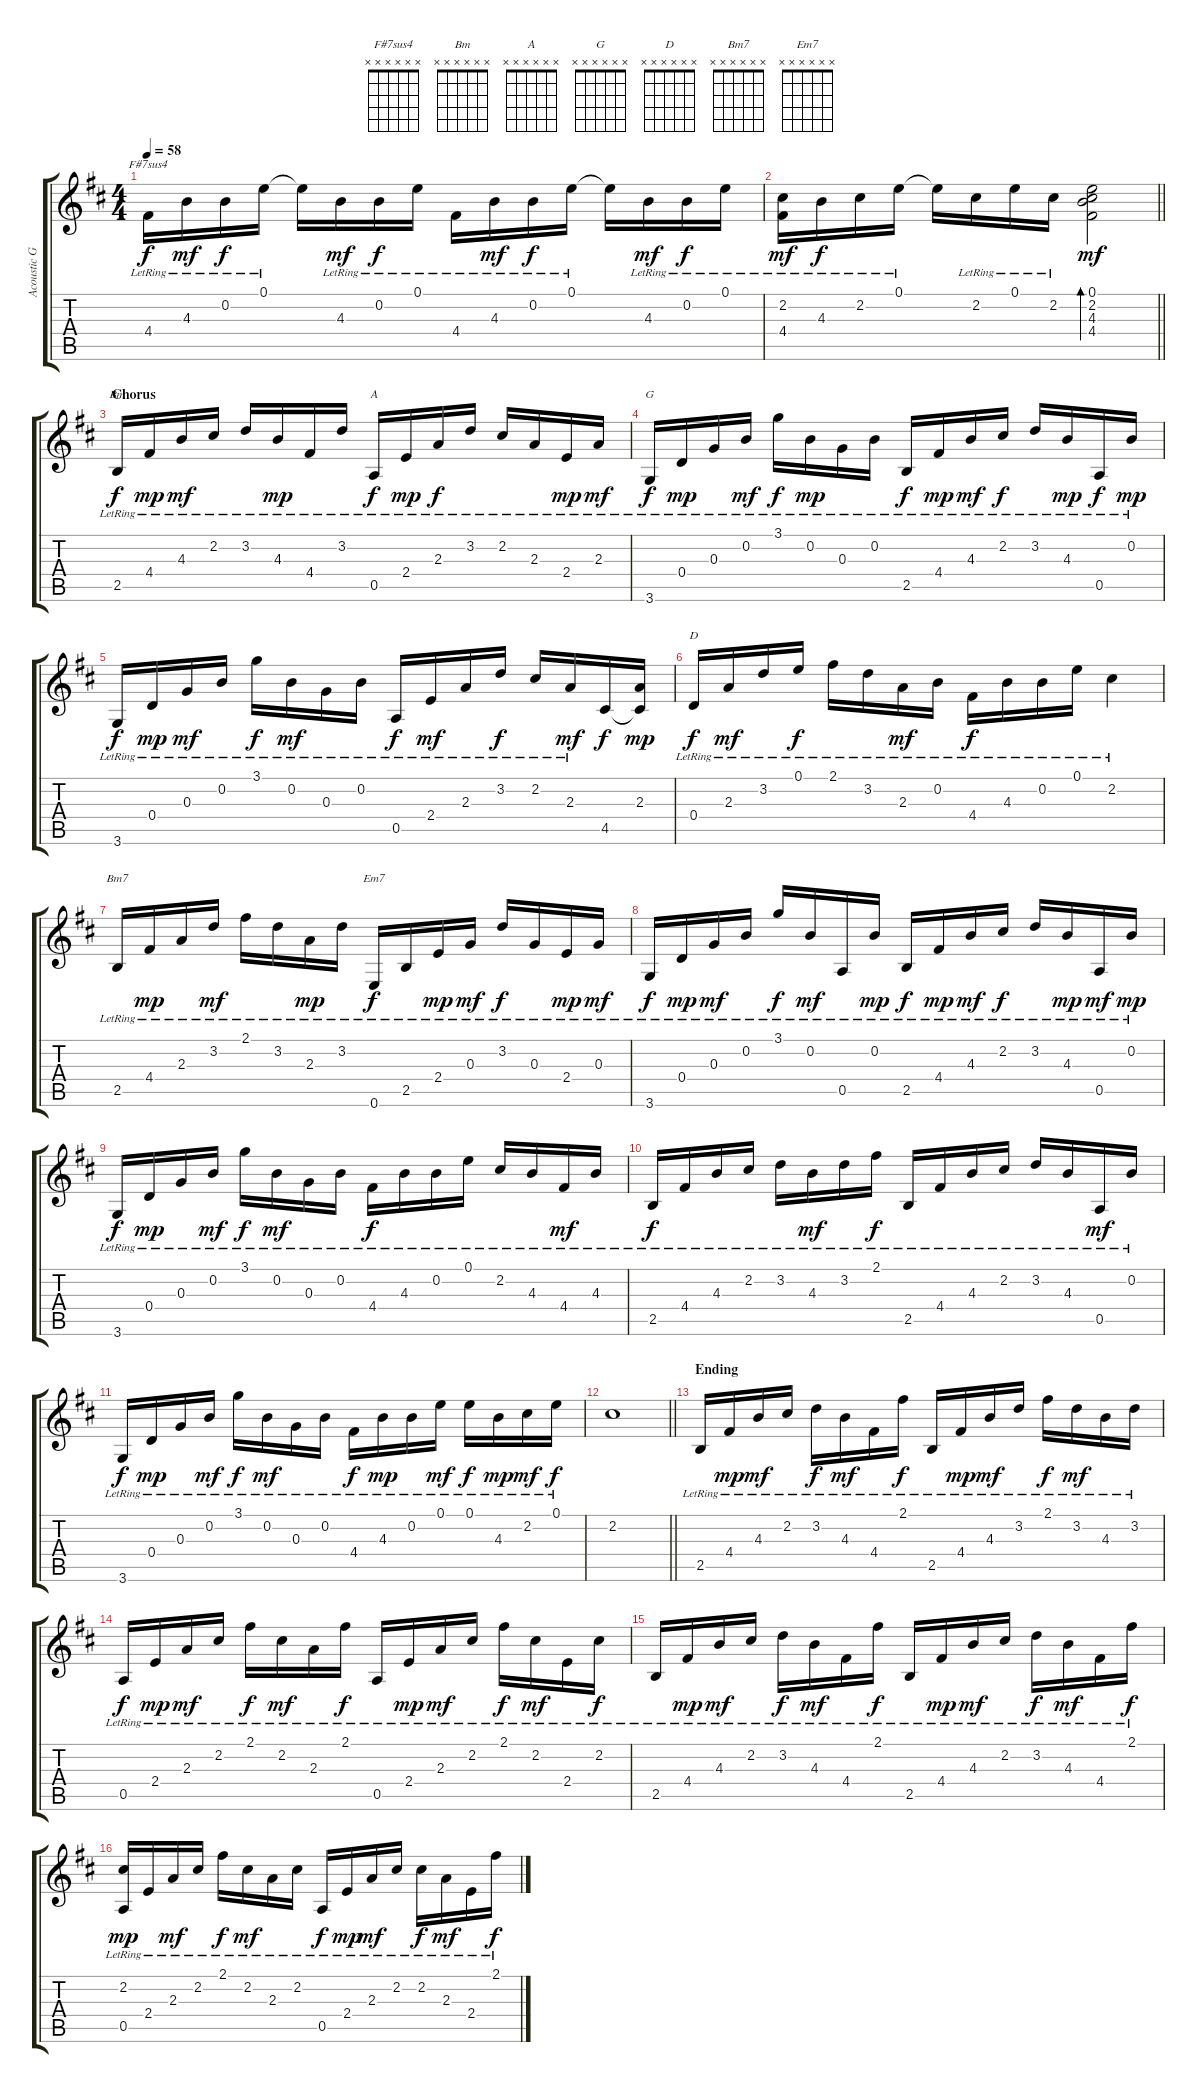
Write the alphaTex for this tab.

\track ("Acoustic Guitar" "Acoustic G") {instrument acousticguitarsteel}
\staff {score tabs}
\tuning (E4 B3 G3 D3 A2 E2) {hide}
\chord ("F#7sus4" x x x x x x)
\chord ("Bm" x x x x x x)
\chord ("A" x x x x x x)
\chord ("G" x x x x x x)
\chord ("D" x x x x x x)
\chord ("Bm7" x x x x x x)
\chord ("Em7" x x x x x x)
\ts (4 4)
\tempo 58
\clef g2
\ks bminor
4.4{lr}.16{ch "F#7sus4" dy f} 4.3{lr}.16{dy mf} 0.2{lr}.16{dy f} 0.1{lr}.16 0.1{t}.16 4.3{lr}.16{dy mf} 0.2{lr}.16{dy f} 0.1{lr}.16 4.4{lr}.16 4.3{lr}.16{dy mf} 0.2{lr}.16{dy f} 0.1{lr}.16 0.1{t}.16 4.3{lr}.16{dy mf} 0.2{lr}.16{dy f} 0.1{lr}.16 |
\barLineRight lightlight
(2.2{lr} 4.4{lr}).16{dy mf} 4.3{lr}.16{dy f} 2.2{lr}.16 0.1{lr}.16 0.1{t}.16 2.2{lr}.16 0.1{lr}.16 2.2{lr}.16 (0.1 2.2 4.3 4.4).2{bd 30 dy mf} |
\section ("" "Chorus")
2.5{lr}.16{ch "Bm" dy f} 4.4{lr}.16{dy mp} 4.3{lr}.16{dy mf} 2.2{lr}.16 3.2{lr}.16 4.3{lr}.16{dy mp} 4.4{lr}.16 3.2{lr}.16 0.5{lr}.16{ch "A" dy f} 2.4{lr}.16{dy mp} 2.3{lr}.16{dy f} 3.2{lr}.16 2.2{lr}.16 2.3{lr}.16 2.4{lr}.16{dy mp} 2.3{lr}.16{dy mf} |
3.6{lr}.16{ch "G" dy f} 0.4{lr}.16{dy mp} 0.3{lr}.16 0.2{lr}.16{dy mf} 3.1{lr}.16{dy f} 0.2{lr}.16{dy mp} 0.3{lr}.16 0.2{lr}.16 2.5{lr}.16{dy f} 4.4{lr}.16{dy mp} 4.3{lr}.16{dy mf} 2.2{lr}.16{dy f} 3.2{lr}.16 4.3{lr}.16{dy mp} 0.5{lr}.16{dy f} 0.2{lr}.16{dy mp} |
3.6{lr}.16{dy f} 0.4{lr}.16{dy mp} 0.3{lr}.16{dy mf} 0.2{lr}.16 3.1{lr}.16{dy f} 0.2{lr}.16{dy mf} 0.3{lr}.16 0.2{lr}.16 0.5{lr}.16{dy f} 2.4{lr}.16{dy mf} 2.3{lr}.16 3.2{lr}.16{dy f} 2.2{lr}.16 2.3{lr}.16{dy mf} 4.5.16{dy f} (2.3 4.5{t}).16{dy mp} |
0.4{lr}.16{ch "D" dy f} 2.3{lr}.16{dy mf} 3.2{lr}.16 0.1{lr}.16{dy f} 2.1{lr}.16 3.2{lr}.16 2.3{lr}.16{dy mf} 0.2{lr}.16 4.4{lr}.16{dy f} 4.3{lr}.16 0.2{lr}.16 0.1{lr}.16 2.2{lr}.4 |
2.5{lr}.16{ch "Bm7"} 4.4{lr}.16{dy mp} 2.3{lr}.16 3.2{lr}.16{dy mf} 2.1{lr}.16 3.2{lr}.16 2.3{lr}.16{dy mp} 3.2{lr}.16 0.6{lr}.16{ch "Em7" dy f} 2.5{lr}.16 2.4{lr}.16{dy mp} 0.3{lr}.16{dy mf} 3.2{lr}.16{dy f} 0.3{lr}.16 2.4{lr}.16{dy mp} 0.3{lr}.16{dy mf} |
3.6{lr}.16{dy f} 0.4{lr}.16{dy mp} 0.3{lr}.16{dy mf} 0.2{lr}.16 3.1{lr}.16{dy f} 0.2{lr}.16{dy mf} 0.5{lr}.16 0.2{lr}.16{dy mp} 2.5{lr}.16{dy f} 4.4{lr}.16{dy mp} 4.3{lr}.16{dy mf} 2.2{lr}.16{dy f} 3.2{lr}.16 4.3{lr}.16{dy mp} 0.5{lr}.16{dy mf} 0.2{lr}.16{dy mp} |
3.6{lr}.16{dy f} 0.4{lr}.16{dy mp} 0.3{lr}.16 0.2{lr}.16{dy mf} 3.1{lr}.16{dy f} 0.2{lr}.16{dy mf} 0.3{lr}.16 0.2{lr}.16 4.4{lr}.16{dy f} 4.3{lr}.16 0.2{lr}.16 0.1{lr}.16 2.2{lr}.16 4.3{lr}.16 4.4{lr}.16{dy mf} 4.3{lr}.16 |
2.5{lr}.16{dy f} 4.4{lr}.16 4.3{lr}.16 2.2{lr}.16 3.2{lr}.16 4.3{lr}.16{dy mf} 3.2{lr}.16 2.1{lr}.16{dy f} 2.5{lr}.16 4.4{lr}.16 4.3{lr}.16 2.2{lr}.16 3.2{lr}.16 4.3{lr}.16 0.5{lr}.16{dy mf} 0.2{lr}.16 |
3.6{lr}.16{dy f} 0.4{lr}.16{dy mp} 0.3{lr}.16 0.2{lr}.16{dy mf} 3.1{lr}.16{dy f} 0.2{lr}.16{dy mf} 0.3{lr}.16 0.2{lr}.16 4.4{lr}.16{dy f} 4.3{lr}.16{dy mp} 0.2{lr}.16 0.1{lr}.16{dy mf} 0.1{lr}.16{dy f} 4.3{lr}.16{dy mp} 2.2{lr}.16{dy mf} 0.1{lr}.16{dy f} |
\barLineRight lightlight
2.2.1 |
\section ("" "Ending")
2.5{lr}.16 4.4{lr}.16{dy mp} 4.3{lr}.16{dy mf} 2.2{lr}.16 3.2{lr}.16{dy f} 4.3{lr}.16{dy mf} 4.4{lr}.16 2.1{lr}.16{dy f} 2.5{lr}.16 4.4{lr}.16{dy mp} 4.3{lr}.16{dy mf} 3.2{lr}.16 2.1{lr}.16{dy f} 3.2{lr}.16{dy mf} 4.3{lr}.16 3.2{lr}.16 |
0.5{lr}.16{dy f} 2.4{lr}.16{dy mp} 2.3{lr}.16{dy mf} 2.2{lr}.16 2.1{lr}.16{dy f} 2.2{lr}.16{dy mf} 2.3{lr}.16 2.1{lr}.16{dy f} 0.5{lr}.16 2.4{lr}.16{dy mp} 2.3{lr}.16{dy mf} 2.2{lr}.16 2.1{lr}.16{dy f} 2.2{lr}.16{dy mf} 2.4{lr}.16 2.2{lr}.16{dy f} |
2.5{lr}.16 4.4{lr}.16{dy mp} 4.3{lr}.16{dy mf} 2.2{lr}.16 3.2{lr}.16{dy f} 4.3{lr}.16{dy mf} 4.4{lr}.16 2.1{lr}.16{dy f} 2.5{lr}.16 4.4{lr}.16{dy mp} 4.3{lr}.16{dy mf} 2.2{lr}.16 3.2{lr}.16{dy f} 4.3{lr}.16{dy mf} 4.4{lr}.16 2.1{lr}.16{dy f} |
(2.2 0.5{lr}).16{dy mp} 2.4{lr}.16 2.3{lr}.16{dy mf} 2.2{lr}.16 2.1{lr}.16{dy f} 2.2{lr}.16{dy mf} 2.3{lr}.16 2.2{lr}.16 0.5{lr}.16{dy f} 2.4{lr}.16{dy mp} 2.3{lr}.16{dy mf} 2.2{lr}.16 2.2{lr}.16{dy f} 2.3{lr}.16{dy mf} 2.4{lr}.16 2.1{lr}.16{dy f}
